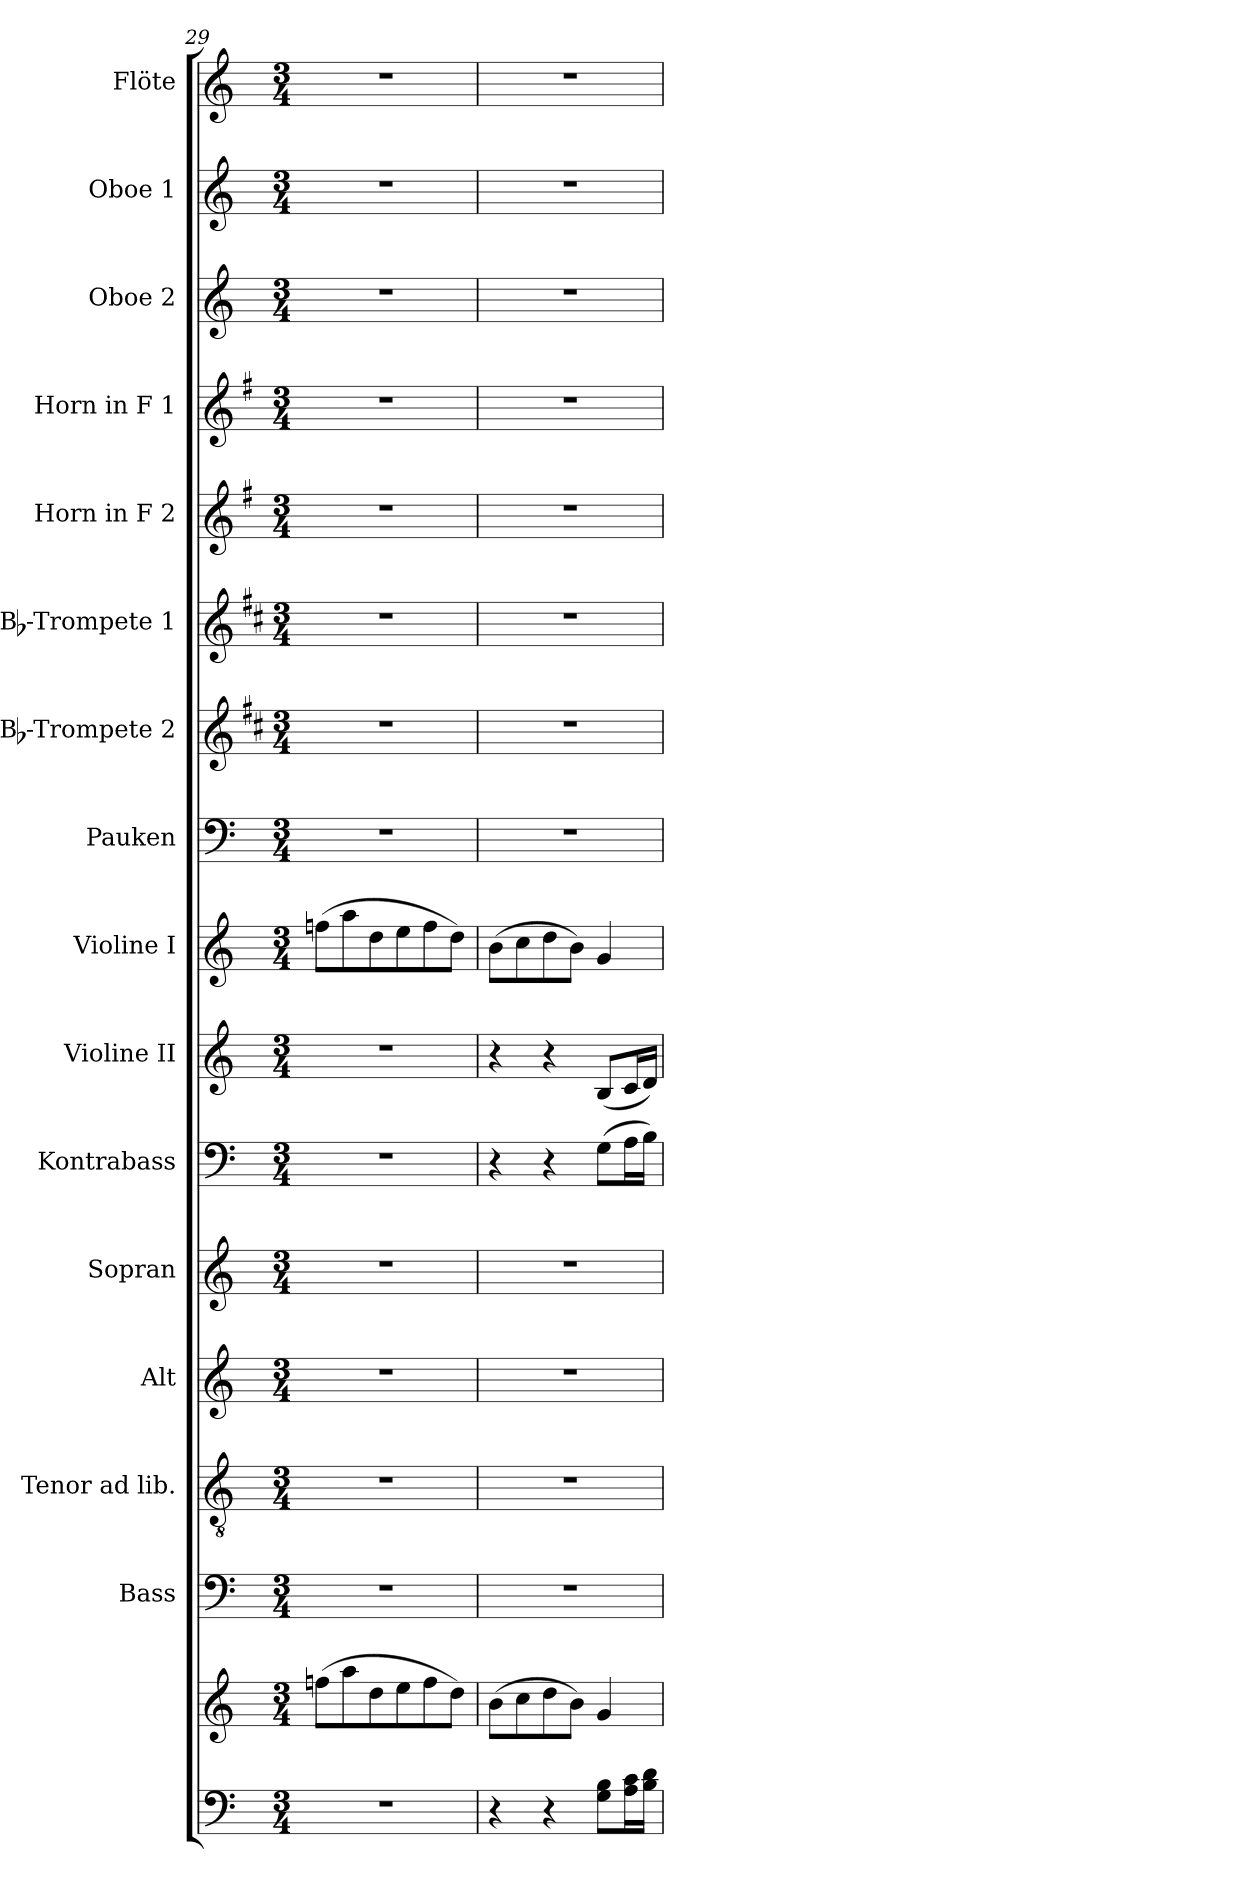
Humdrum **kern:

**kern	**kern	**kern	**kern	**kern	**kern	**kern	**kern	**kern	**kern	**kern	**kern	**kern	**kern	**kern	**kern	**kern
*part16	*part16	*part15	*part14	*part13	*part12	*part11	*part10	*part9	*part8	*part7	*part6	*part5	*part4	*part3	*part2	*part1
*staff17	*staff16	*staff15	*staff14	*staff13	*staff12	*staff11	*staff10	*staff9	*staff8	*staff7	*staff6	*staff5	*staff4	*staff3	*staff2	*staff1
*	*	*I"Bass	*I"Tenor ad lib.	*I"Alt	*I"Sopran	*I"Kontrabass	*I"Violine II	*I"Violine I	*I"Pauken	*I"Bb-Trompete 2	*I"Bb-Trompete 1	*I"Horn in F 2	*I"Horn in F 1	*I"Oboe 2	*I"Oboe 1	*I"Flöte
*	*	*I'B.	*I'T.	*I'A.	*I'S.	*I'Kb.	*I'Vl. II	*I'Vl. I	*I'Pk.	*I'Bb Trp. 2	*I'Bb Trp. 1	*	*	*I'Ob. 2	*I'Ob. 1	*I'Fl.
*clefF4	*clefG2	*clefF4	*clefGv2	*clefG2	*clefG2	*clefF4	*clefG2	*clefG2	*clefF4	*clefG2	*clefG2	*clefG2	*clefG2	*clefG2	*clefG2	*clefG2
*	*	*	*	*	*	*ITrd7c12	*	*	*	*ITrd1c2	*ITrd1c2	*ITrd4c7	*ITrd4c7	*	*	*
*k[]	*k[]	*k[]	*k[]	*k[]	*k[]	*k[]	*k[]	*k[]	*k[]	*k[]	*k[]	*k[]	*k[]	*k[]	*k[]	*k[]
*C:	*C:	*C:	*C:	*C:	*C:	*C:	*C:	*C:	*C:	*C:	*C:	*C:	*C:	*C:	*C:	*C:
*M3/4	*M3/4	*M3/4	*M3/4	*M3/4	*M3/4	*M3/4	*M3/4	*M3/4	*M3/4	*M3/4	*M3/4	*M3/4	*M3/4	*M3/4	*M3/4	*M3/4
=29	=29	=29	=29	=29	=29	=29	=29	=29	=29	=29	=29	=29	=29	=29	=29	=29
2.r	(>8ffn\L	2.r	2.r	2.r	2.r	2.r	2.r	(>8ffn\L	2.r	2.r	2.r	2.r	2.r	2.r	2.r	2.r
.	8aa\	.	.	.	.	.	.	8aa\	.	.	.	.	.	.	.	.
.	8dd\	.	.	.	.	.	.	8dd\	.	.	.	.	.	.	.	.
.	8ee\	.	.	.	.	.	.	8ee\	.	.	.	.	.	.	.	.
.	8ff\	.	.	.	.	.	.	8ff\	.	.	.	.	.	.	.	.
.	8dd\J)	.	.	.	.	.	.	8dd\J)	.	.	.	.	.	.	.	.
=30	=30	=30	=30	=30	=30	=30	=30	=30	=30	=30	=30	=30	=30	=30	=30	=30
4r	(>8b\L	2.r	2.r	2.r	2.r	4r	4r	(>8b\L	2.r	2.r	2.r	2.r	2.r	2.r	2.r	2.r
.	8cc\	.	.	.	.	.	.	8cc\	.	.	.	.	.	.	.	.
4r	8dd\	.	.	.	.	4r	4r	8dd\	.	.	.	.	.	.	.	.
.	8b\J)	.	.	.	.	.	.	8b\J)	.	.	.	.	.	.	.	.
8G\ 8B\L	4g/	.	.	.	.	(>8GG\L	(<8B/L	4g/	.	.	.	.	.	.	.	.
16A\ 16c\L	.	.	.	.	.	16AA\L	16c/L	.	.	.	.	.	.	.	.	.
16B\ 16d\JJ	.	.	.	.	.	16BB\JJ)	16d/JJ)	.	.	.	.	.	.	.	.	.
=	=	=	=	=	=	=	=	=	=	=	=	=	=	=	=	=
*-	*-	*-	*-	*-	*-	*-	*-	*-	*-	*-	*-	*-	*-	*-	*-	*-
